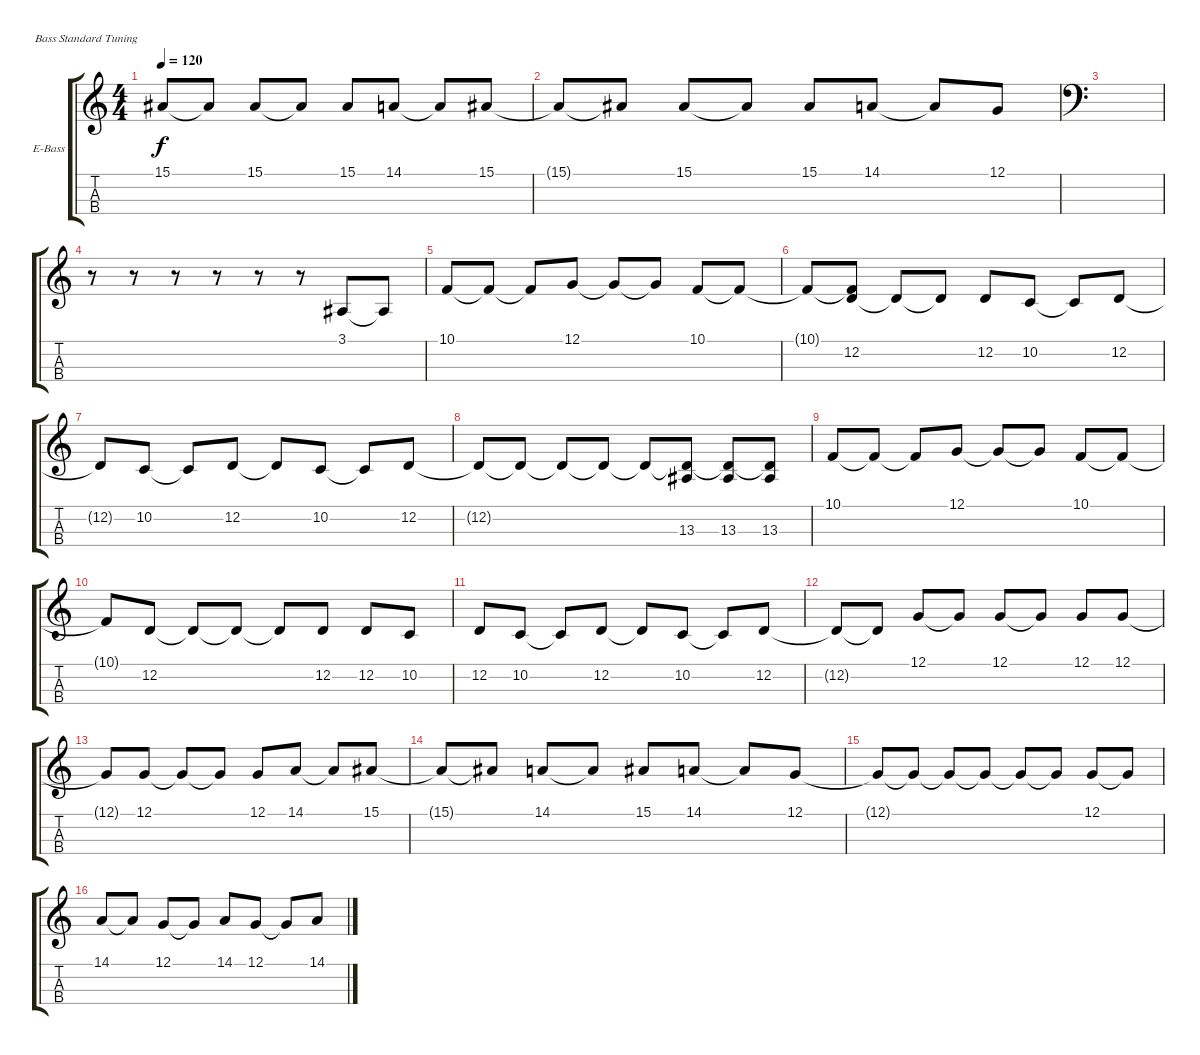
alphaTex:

\defaultSystemsLayout 4
\bracketExtendMode groupsimilarinstruments
\firstSystemTrackNameOrientation horizontal
\otherSystemsTrackNameOrientation horizontal
\track ("Electric Bass" "E-Bass") {instrument electricbassfinger}
\staff {score tabs}
\tuning (G2 D2 A1 E1)
\ts (4 4)
\tempo 120
\clef g2
\ks c
15.1.8{dy f} 15.1{t}.8 15.1.8 15.1{t}.8 15.1.8 14.1.8 14.1{t}.8 15.1.8 |
15.1{t}.8 15.1{t}.8 15.1.8 15.1{t}.8 15.1.8 14.1.8 14.1{t}.8 12.1.8 |
\clef f4
|
\clef g2
r.8 r.8 r.8 r.8 r.8 r.8 3.1.8 3.1{t}.8 |
10.1.8 10.1{t}.8 10.1{t}.8 12.1.8 12.1{t}.8 12.1{t}.8 10.1.8 10.1{t}.8 |
10.1{t}.8 (10.1{t} 12.2).8 12.2{t}.8 12.2{t}.8 12.2.8 10.2.8 10.2{t}.8 12.2.8 |
12.2{t}.8 10.2.8 10.2{t}.8 12.2.8 12.2{t}.8 10.2.8 10.2{t}.8 12.2.8 |
12.2{t}.8 12.2{t}.8 12.2{t}.8 12.2{t}.8 12.2{t}.8 (12.2{t} 13.3).8 (12.2{t} 13.3).8 (12.2{t} 13.3).8 |
10.1.8 10.1{t}.8 10.1{t}.8 12.1.8 12.1{t}.8 12.1{t}.8 10.1.8 10.1{t}.8 |
10.1{t}.8 12.2.8 12.2{t}.8 12.2{t}.8 12.2{t}.8 12.2.8 12.2.8 10.2.8 |
12.2.8 10.2.8 10.2{t}.8 12.2.8 12.2{t}.8 10.2.8 10.2{t}.8 12.2.8 |
12.2{t}.8 12.2{t}.8 12.1.8 12.1{t}.8 12.1.8 12.1{t}.8 12.1.8 12.1.8 |
12.1{t}.8 12.1.8 12.1{t}.8 12.1{t}.8 12.1.8 14.1.8 14.1{t}.8 15.1.8 |
15.1{t}.8 15.1{t}.8 14.1.8 14.1{t}.8 15.1.8 14.1.8 14.1{t}.8 12.1.8 |
12.1{t}.8 12.1{t}.8 12.1{t}.8 12.1{t}.8 12.1{t}.8 12.1{t}.8 12.1.8 12.1{t}.8 |
14.1.8 14.1{t}.8 12.1.8 12.1{t}.8 14.1.8 12.1.8 12.1{t}.8 14.1.8
